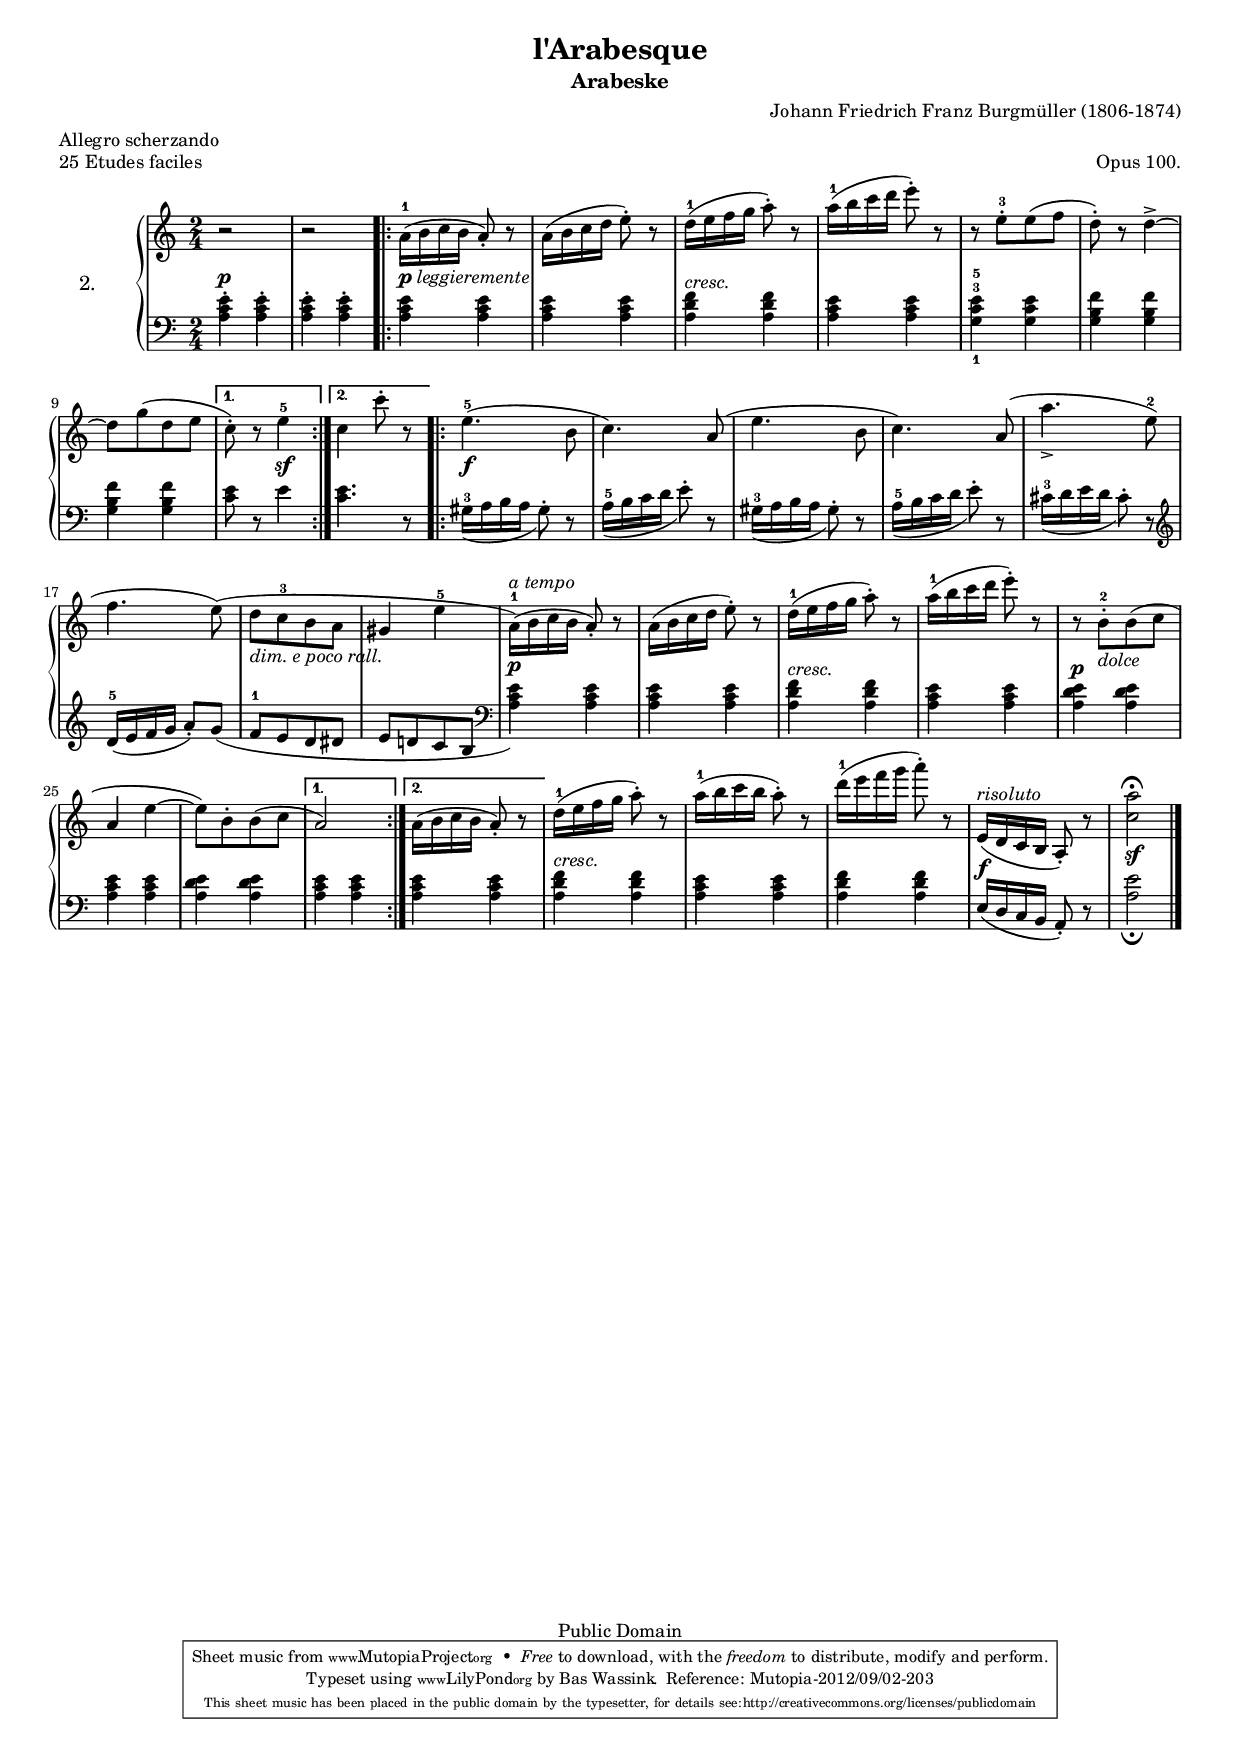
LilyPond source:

% Converted to LilyPond 2.0 syntax by Chris Sawer, chris@sawer.uklinux.net
% in order to correct a mistake in bar 17

\version "2.16.0"
#(set-global-staff-size 16)
\include "nederlands.ly"
\header {
  title             = "l'Arabesque"
  subtitle          = "Arabeske"
  composer          = "Johann Friedrich Franz Burgmüller (1806-1874)"
  opus              = "Opus 100."
  piece             = "25 Etudes faciles"
  meter             = "Allegro scherzando"
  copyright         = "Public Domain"
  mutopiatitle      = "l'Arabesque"
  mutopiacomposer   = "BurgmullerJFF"
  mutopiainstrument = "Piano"
  date              = "19th century"
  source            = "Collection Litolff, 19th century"
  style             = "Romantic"
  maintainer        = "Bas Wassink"
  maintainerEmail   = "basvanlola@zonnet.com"
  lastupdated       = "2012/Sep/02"

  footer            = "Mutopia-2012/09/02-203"
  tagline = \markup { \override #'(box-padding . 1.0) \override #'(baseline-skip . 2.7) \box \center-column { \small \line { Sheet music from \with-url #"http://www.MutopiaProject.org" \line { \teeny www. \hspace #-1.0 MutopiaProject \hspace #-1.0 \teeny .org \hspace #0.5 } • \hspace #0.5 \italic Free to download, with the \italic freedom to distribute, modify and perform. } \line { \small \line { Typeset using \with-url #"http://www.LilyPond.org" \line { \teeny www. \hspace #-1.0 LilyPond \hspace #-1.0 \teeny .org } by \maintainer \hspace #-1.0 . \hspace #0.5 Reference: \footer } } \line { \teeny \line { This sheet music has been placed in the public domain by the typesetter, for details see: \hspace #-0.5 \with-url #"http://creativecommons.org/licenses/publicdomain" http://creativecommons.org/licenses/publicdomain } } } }
}

Global =  {\key a\minor \time 2/4}
crescendo = \markup {\italic "cresc."}

MD =  \relative c'' {
  \stemNeutral \slurNeutral r2
  r
  
  
  \repeat volta 2 {
  
  a16-1_\markup {\dynamic p \italic "leggieremente"}-( b c b a8-)-. r
  a16-( b c d e8-)-. r
  d16-1-( e f g a8-)-. r  
  a16-1-( b c d e8-)-. r
  
  r e,-.-3-[ e-( f-]
  d-)-. r d4-> ~
  d8-[ g-( d e-]
  }
  
  \alternative {
    {c8-)-. r e4-5_\sf}
    {c4 c'8-. r}
  }
  
  \repeat volta 2 {
  
  e,4.-5_\f-( b8
  c4.-) a8-(
  e'4. b8
  c4.-) a8-(
  
  a'4._> e8-2
  f4. e8-)-(
  d_\markup {\italic "dim. e poco rall."}-[ c-3 b a-]
  gis4 e'-5
  
  a,16-1^\markup {\italic "a tempo"}_\p-)-( b c b a8-)-. r
  a16-( b c d e8-)-. r
  d16-1-( e f g a8-)-. r
  a16-1-( b c d e8-)-. r
  
  r b,-.-2_\markup {\italic "dolce"}-[ b-( c-]
  a4 e' ~
  e8-)-[ b-. b-( c-]
  }
  
  \alternative {
    { a2-)}
    {a16-( b c b a8-)-. r}
  }
  
  d16-1-( e f g a8-)-. r
  a16-1-( b c b a8-)-. r
  d16-1-( e f g a8-)-. r
  e,,16^\markup {\italic "risoluto"}_\f-( d c b a8-)-. r
  
  <c' a'>2^\fermata_\sf
  \bar "|."
  }

MS =  \relative c' {
  <a c e>4-.^\p <a c e>-.
  <a c e>-. <a c e>-.
  
  <a c e> <a c e>
  <a c e> <a c e>
  <a d f>^\crescendo <a d f>
  <a c e> <a c e>

  <g-1 c-3 e-5> <g c e>
  <g b f'> <g b f'>
  <g b f'> <g b f'>
  
  <c e>8 r e4
  <c e>4. r8
  
  \slurDown gis16-3-( a b a gis8-)-. r
  a16-5-( b c d e8-)-. r
  gis,16-3-( a b a gis8-)-. r
  a16-5-( b c d e8-)-. r
  
  cis16-3-( d e d cis8-)-. r
  \clef treble d16-5-( e f g a8-)-. g-(
  f-1-[ e d dis-]
  e-[ d! c b-]
  
  \clef bass <a c e>4-) <a c e>
  <a c e> <a c e>
  <a d f>^\crescendo <a d f>
  <a c e> <a c e>
  
  <a d e>^\p <a d e>
  <a c e> <a c e>
  <a d e> <a d e>
  
  <a c e> <a c e>
  <a c e> <a c e>
  
  <a d f>^\crescendo <a d f>
  <a c e> <a c e>
  <a d f> <a d f>
  e16-( d c b a8-)-. r
  
  <a' e'>2_\fermata
  }

\score { {
\context PianoStaff <<
  \set PianoStaff.midiInstrument = "acoustic grand"
  \set PianoStaff.instrumentName = \markup{\large "2. "}
  \context Staff = "up" <<
    \Global \clef treble
    \context Voice=VoiceI \MD
  >>
  \context Staff = "down" <<
    \Global \clef bass
    \context Voice=VoiceI \MS
  >>
>>
}
\layout {}

  \midi {
    \tempo 4 = 152
    }
}
